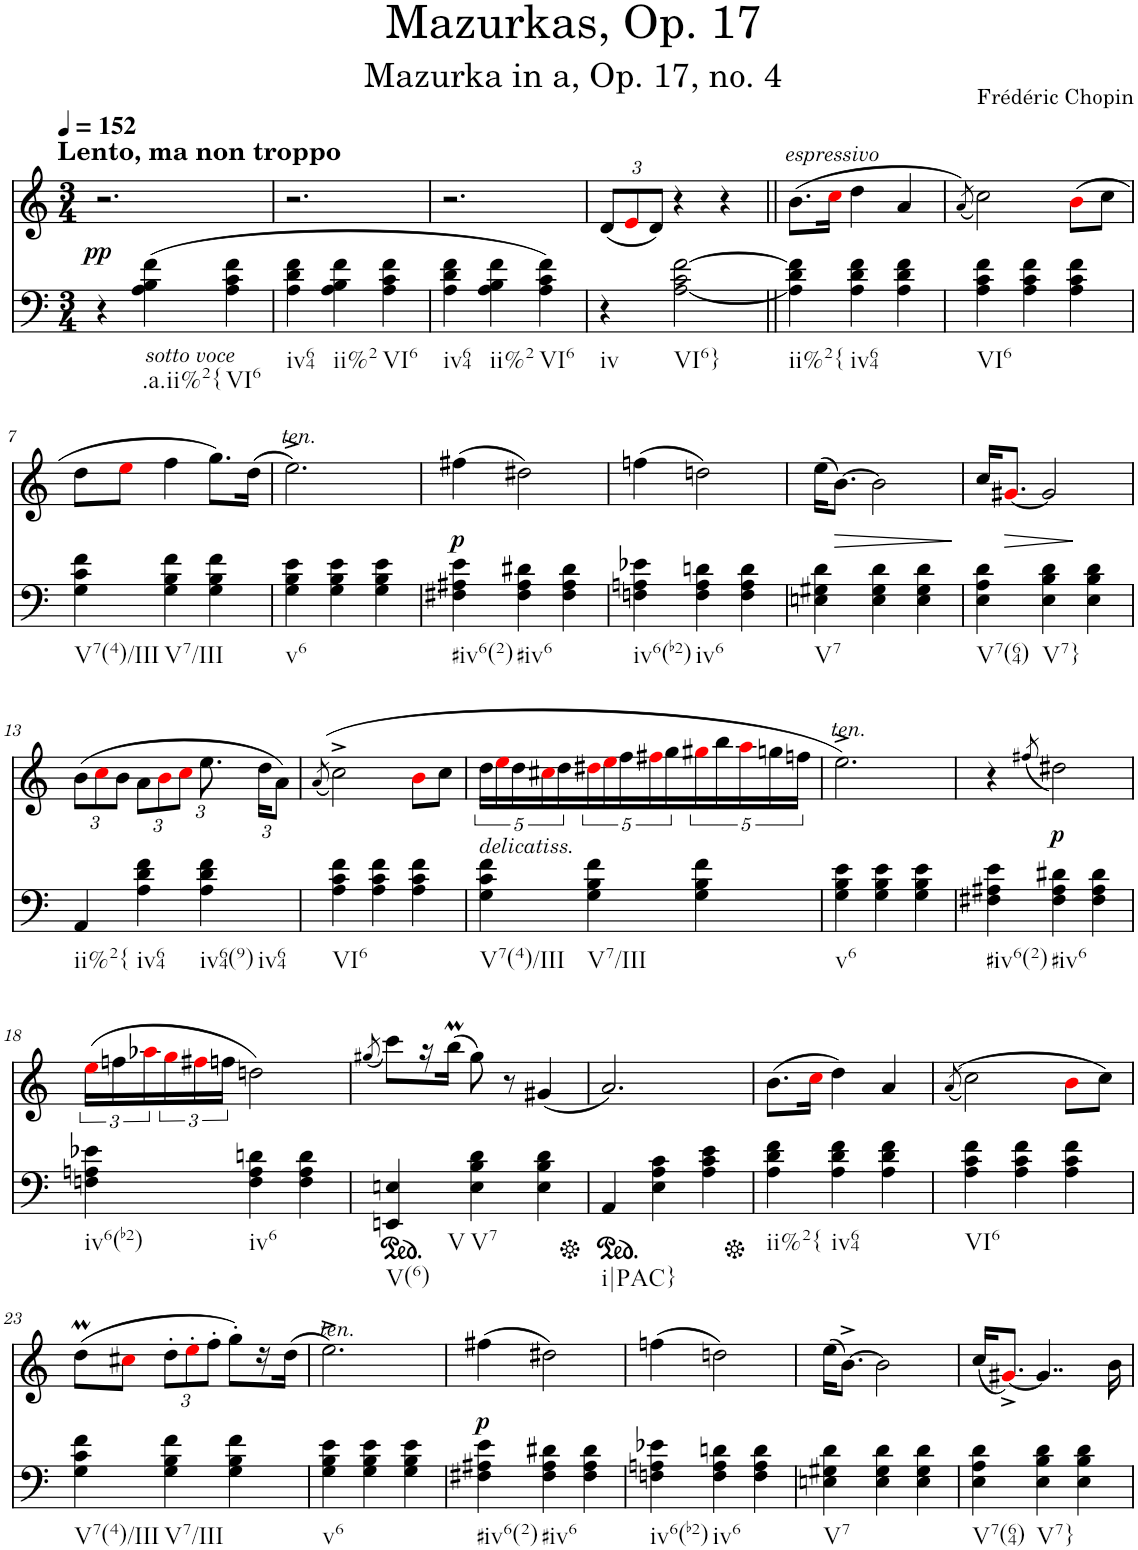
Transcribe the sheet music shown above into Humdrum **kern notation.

**kern	**kern	**dynam
*part2	*part1	*part1
*staff2	*staff1	*staff1
*I"Piano	*I"Piano	*
*I'Pno	*I'Pno	*
*clefF4	*clefG2	*
*k[]	*k[]	*
*M3/4	*M3/4	*
*MM152	*MM152	*
=1	=1	=1
!	!LO:TX:a:B:t=Lento, ma non troppo	!
!	!	!LO:DY:b
4r	2.r	pp
!LO:TX:b:i:t=sotto voce	!	!
(4A\ 4B\ 4f\	.	.
4A\ 4c\ 4f\	.	.
=2	=2	=2
4A\ 4d\ 4f\	2.r	.
4A\ 4B\ 4f\	.	.
4A\ 4c\ 4f\	.	.
=3	=3	=3
4A\ 4d\ 4f\	2.r	.
4A\ 4B\ 4f\	.	.
4A\ 4c\ 4f\)	.	.
=4	=4	=4
*	*Xbrackettup	*
4r	(12d/L	.
.	12ei/	.
.	12d/J)	.
[2A\ 2c\ [2f\	4r	.
.	4r	.
=5||	=5||	=5||
!	!LO:TX:b:i:t=espressivo	!
4A\] 4d\ 4f\]	(8.b\L	.
.	16cci\Jk	.
4A\ 4d\ 4f\	4dd\	.
4A\ 4d\ 4f\	4a/	.
=6	=6	=6
.	(8qa/)	.
4A\ 4c\ 4f\	2cc\)	.
4A\ 4c\ 4f\	.	.
4A\ 4c\ 4f\	(8bi\L	.
.	8cc\J	.
!!LO:LB:g=z
=7	=7	=7
4G\ 4c\ 4f\	8dd\L	.
.	8eei\J	.
4G\ 4B\ 4f\	4ff\	.
4G\ 4B\ 4f\	8.gg\L)	.
.	(16dd\Jk	.
=8	=8	=8
!	!LO:TX:b:i:t=ten.	!
4G\ 4B\ 4e\	2.ee^\)	.
4G\ 4B\ 4e\	.	.
4G\ 4B\ 4e\	.	.
=9	=9	=9
!	!	!LO:DY:b
4F#X\ 4A#X\ 4e\	(4ff#X\	p
4F#\ 4A#\ 4d#X\	2dd#X\)	.
4F#\ 4A#\ 4d#\	.	.
=10	=10	=10
4Fn\ 4An\ 4e-X\	(4ffn\	.
4F\ 4A\ 4dn\	2ddn\)	.
4F\ 4A\ 4d\	.	.
=11	=11	=11
4En\ 4G#X\ 4d\	(16ee\KL	.
!	!	!LO:HP:b
.	[8.b\J)	>
4E\ 4G#\ 4d\	2b\]	.
4E\ 4G#\ 4d\	.	.
.	.	]
=12	=12	=12
4E\ 4A\ 4d\	16cc/KL	.
!	!	!LO:HP:b
.	[8.g#Xi/J	>
4E\ 4B\ 4d\	2g#/]	.
4E\ 4B\ 4d\	.	.
.	.	]
!!LO:LB:g=z
=13	=13	=13
4AA/	(12b\L	.
.	12cci\	.
.	12b\J	.
4A\ 4d\ 4f\	12a\L	.
.	12bi\	.
.	12cci\J	.
4A\ 4d\ 4f\	12.ee\	.
.	24dd\KL	.
.	12a\J)	.
=14	=14	=14
.	((8qa/	.
4A\ 4c\ 4f\	2cc^\)	.
4A\ 4c\ 4f\	.	.
4A\ 4c\ 4f\	8bi\L	.
.	8cc\J	.
=15	=15	=15
*	*brackettup	*
!	!LO:TX:b:i:t=delicatiss.	!
4G\ 4c\ 4f\	20dd\LL	.
.	20eei\	.
.	20dd\	.
.	20cc#Xi\	.
.	20dd\	.
4G\ 4B\ 4f\	20dd#Xi\	.
.	20eei\	.
.	20ff\	.
.	20ff#Xi\	.
.	20gg\	.
4G\ 4B\ 4f\	20gg#Xi\	.
.	20bb\	.
.	20aai\	.
.	20ggn\	.
.	20ffn\JJ	.
=16	=16	=16
!	!LO:TX:b:i:t=ten.	!
4G\ 4B\ 4e\	2.ee^\)	.
4G\ 4B\ 4e\	.	.
4G\ 4B\ 4e\	.	.
=17	=17	=17
4F#X\ 4A#X\ 4e\	4r	.
.	(8qff#X/	.
!	!	!LO:DY:b
4F#\ 4A#\ 4d#X\	2dd#X\)	p
4F#\ 4A#\ 4d#\	.	.
!!LO:LB:g=z
=18	=18	=18
4Fn\ 4An\ 4e-X\	(24eei\LL	.
.	24ffn\	.
.	24aa-Xi\	.
.	24ggi\	.
.	24ff#Xi\	.
.	24ffn\JJ	.
4F\ 4A\ 4dn\	2ddn\)	.
4F\ 4A\ 4d\	.	.
=19	=19	=19
.	(8qgg#X/	.
*ped	*	*
4EEn/ 4En/	8ccc\L)	.
.	16r	.
.	(16bbm\JJ	.
4E\ 4B\ 4d\	8gg#\)	.
.	8r	.
4E\ 4B\ 4d\	(4g#X/	.
=20	=20	=20
*Xped	*	*
*ped	*	*
4AA/	2.a/)	.
4E\ 4A\ 4c\	.	.
4A\ 4c\ 4e\	.	.
=21	=21	=21
*Xped	*	*
4A\ 4d\ 4f\	(8.b\L	.
.	16cci\Jk	.
4A\ 4d\ 4f\	4dd\)	.
4A\ 4d\ 4f\	4a/	.
=22	=22	=22
.	((8qa/	.
4A\ 4c\ 4f\	2cc\)	.
4A\ 4c\ 4f\	.	.
4A\ 4c\ 4f\	8bi\L	.
.	8cc\J)	.
!!LO:LB:g=z
=23	=23	=23
4G\ 4c\ 4f\	(8ddM\L	.
.	8cc#Xi\J	.
*	*Xbrackettup	*
4G\ 4B\ 4f\	12dd'\L	.
.	12ee'i\	.
.	12ff'\J	.
4G\ 4B\ 4f\	8gg'\L)	.
.	16r	.
.	(16dd\JJ	.
=24	=24	=24
!	!LO:TX:b:i:t=ten.	!
4G\ 4B\ 4e\	2.ee^\)	.
4G\ 4B\ 4e\	.	.
4G\ 4B\ 4e\	.	.
=25	=25	=25
!	!	!LO:DY:b
4F#X\ 4A#X\ 4e\	(4ff#X\	p
4F#\ 4A#\ 4d#X\	2dd#X\)	.
4F#\ 4A#\ 4d#\	.	.
=26	=26	=26
4Fn\ 4An\ 4e-X\	(4ffn\	.
4F\ 4A\ 4dn\	2ddn\)	.
4F\ 4A\ 4d\	.	.
=27	=27	=27
4En\ 4G#X\ 4d\	(16ee\KL	.
.	[8.b^\J)	.
4E\ 4G#\ 4d\	2b\]	.
4E\ 4G#\ 4d\	.	.
=28	=28	=28
4E\ 4A\ 4d\	(16cc/KL	.
.	[8.g#X^i/J)	.
4E\ 4B\ 4d\	4..g#/]	.
4E\ 4B\ 4d\	.	.
.	16b\	.
=	=	=
*-	*-	*-
